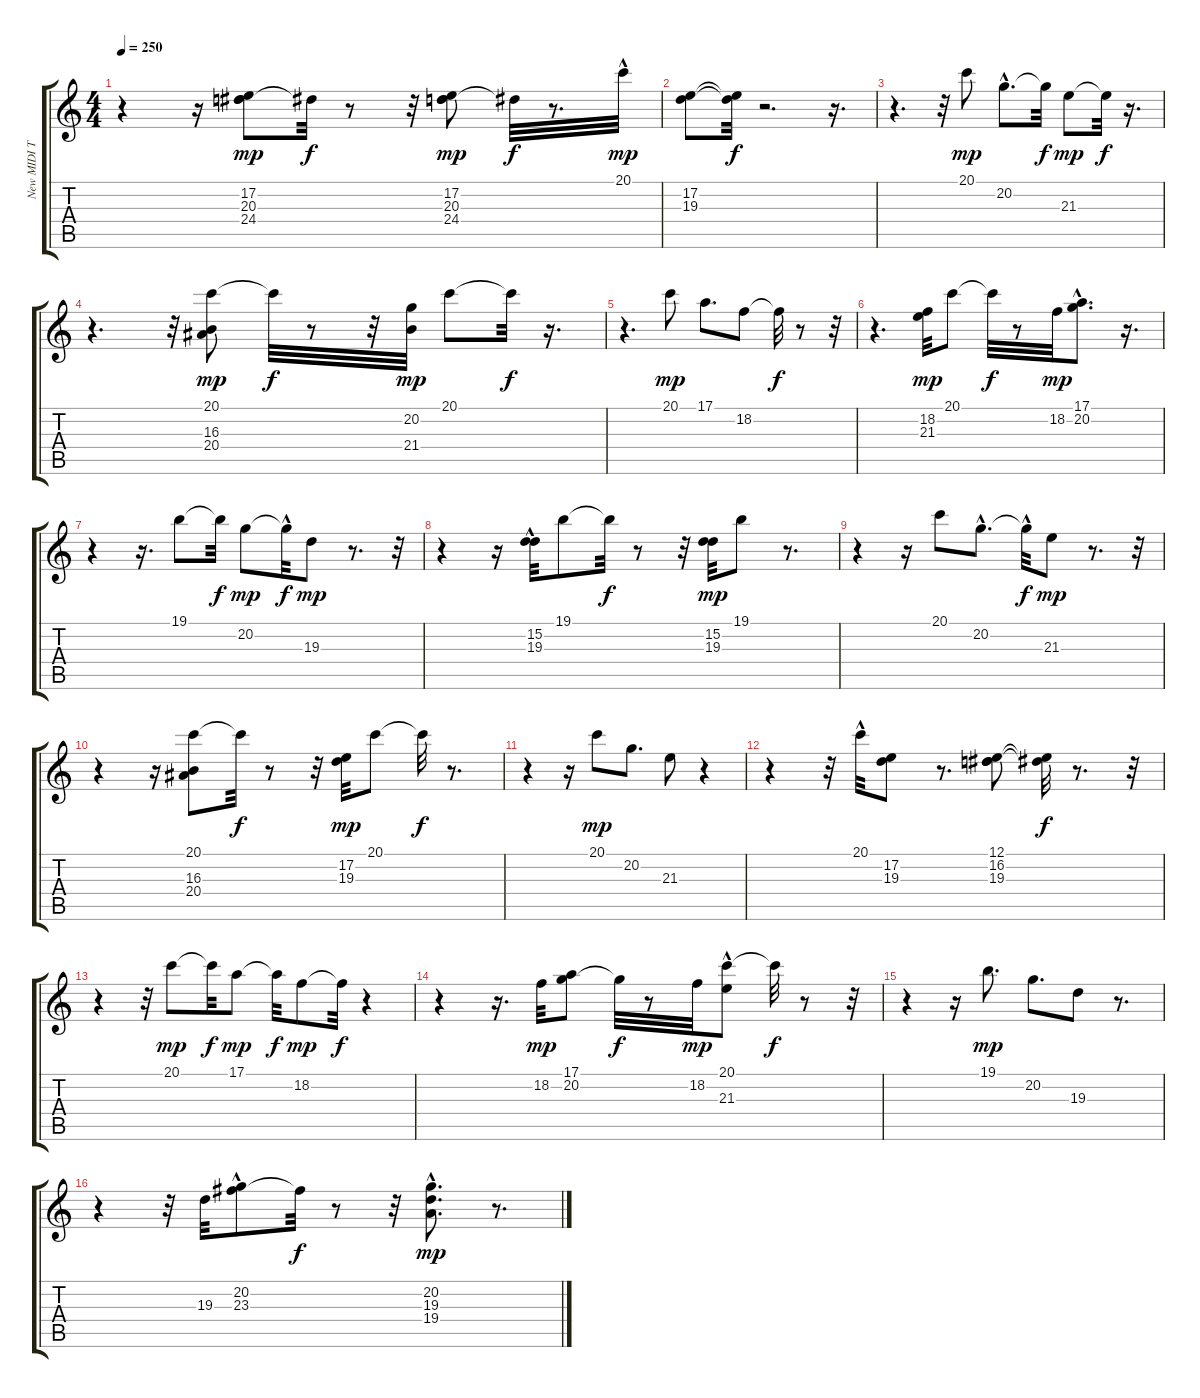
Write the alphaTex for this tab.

\track ("New MIDI Track" "New MIDI T") {instrument honkytonkpiano}
\staff {score tabs}
\tuning (E4 B3 G3 D3 A2 E2) {hide}
\ts (4 4)
\tempo 250
\clef g2
\ks c
r.4{dy f} r.16 (17.2 20.3 24.4).8{dy mp} 20.3{t}.32{dy f} r.8 r.32 (17.2 20.3 24.4).8{dy mp} 20.3{t}.32{dy f} r.8{d} 20.1{hac}.32{dy mp} |
(17.2 19.3).8 (17.2{t} 19.3{t}).32{dy f} r.2{d} r.16{d} |
r.4{d} r.32 20.1.8{dy mp} 20.2{hac}.8{d} 20.2{t}.32{dy f} 21.3.8{dy mp} 21.3{t}.32{dy f} r.16{d} |
r.4{d} r.32 (20.1 16.3 20.4).8{dy mp} 20.1{t}.32{dy f} r.8 r.32 (20.2 21.4).32{dy mp} 20.1.8 20.1{t}.32{dy f} r.16{d} |
r.4{d} 20.1.8{dy mp} 17.1.8{d} 18.2.8 18.2{t}.32{dy f} r.8 r.32 |
r.4{d} (18.2 21.3).32{dy mp} 20.1.8 20.1{t}.32{dy f} r.8 18.2.32{dy mp} (17.1{hac} 20.2{hac}).8{d} r.16{d} |
r.4 r.16{d} 19.1.8 19.1{t}.32{dy f} 20.2.8{dy mp} 20.2{hac t}.32{dy f} 19.3.8{dy mp} r.8{d} r.32 |
r.4 r.16 (15.2 19.3{hac}).32 19.1.8 19.1{t}.32{dy f} r.8 r.32 (15.2 19.3).32{dy mp} 19.1.8 r.8{d} |
r.4 r.16 20.1.8 20.2{hac}.8{d} 20.2{hac t}.32{dy f} 21.3.8{dy mp} r.8{d} r.32 |
r.4 r.16 (20.1 16.3 20.4).8 20.1{t}.32{dy f} r.8 r.32 (17.2 19.3).32{dy mp} 20.1.8 20.1{t}.32{dy f} r.8{d} |
r.4 r.16 20.1.8{dy mp} 20.2.8{d} 21.3.8 r.4 |
r.4 r.32 20.1{hac}.32 (17.2 19.3).8 r.8{d} (12.1 16.2 19.3).8 (12.1{t} 16.2{t}).32{dy f} r.8{d} r.32 |
r.4 r.32 20.1.8{dy mp} 20.1{t}.32{dy f} 17.1.8{dy mp} 17.1{t}.32{dy f} 18.2.8{dy mp} 18.2{t}.32{dy f} r.4 |
r.4 r.16{d} 18.2.32{dy mp} (17.1 20.2).8 20.2{t}.32{dy f} r.8 18.2.32{dy mp} (20.1 21.3{hac}).8 20.1{t}.32{dy f} r.8 r.32 |
r.4 r.16 19.1.8{d dy mp} 20.2.8{d} 19.3.8 r.8{d} |
r.4 r.32 19.3.32 (20.2{hac} 23.3).8 23.3{t}.32{dy f} r.8 r.32 (20.2 19.3{hac} 19.4).8{d dy mp} r.8{d}
